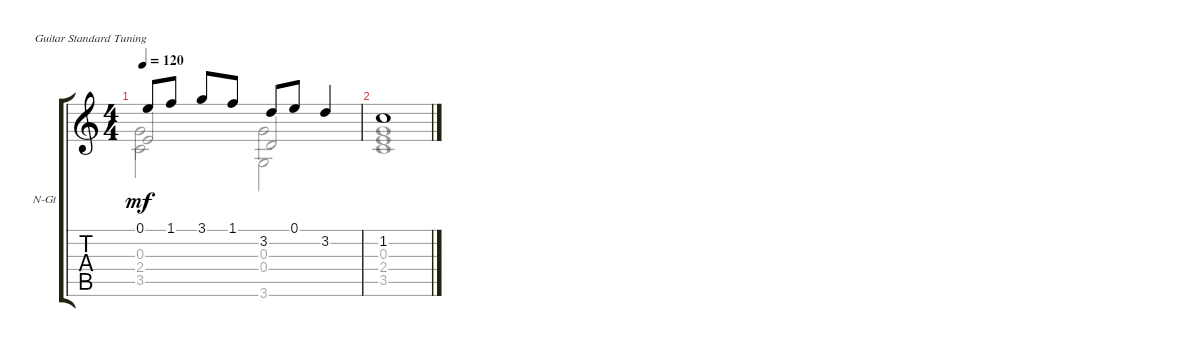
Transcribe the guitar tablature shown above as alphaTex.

\defaultSystemsLayout 4
\bracketExtendMode groupsimilarinstruments
\firstSystemTrackNameOrientation horizontal
\otherSystemsTrackNameOrientation horizontal
\track ("Nylon Guitar" "N-Gt") {instrument acousticguitarnylon}
\staff {score tabs}
\tuning (E4 B3 G3 D3 A2 E2)
\voice
\ts (4 4)
\tempo 120
\clef g2
\ks c
0.1.8{dy mf instrument acousticguitarnylon beam Up} 1.1.8{beam Up} 3.1.8{beam Up} 1.1.8{beam Up} 3.2.8{beam Up} 0.1.8{beam Up} 3.2.4{beam Up} |
1.2.1{beam Up} |
\voice
\clef g2
\ottava regular
\simile none
\ks c
0.3.2{dy mf beam Down} 0.3.2{beam Down} |
0.3.1{beam Down} |
\voice
\clef g2
\ottava regular
\simile none
\ks c
2.4.2{dy mf beam Up} 0.4.2{beam Up} |
2.4.1{beam Up} |
\voice
\clef g2
\ottava regular
\simile none
\ks c
3.5.2{dy mf beam Down} 3.6.2{beam Down} |
3.5.1{beam Down} |
